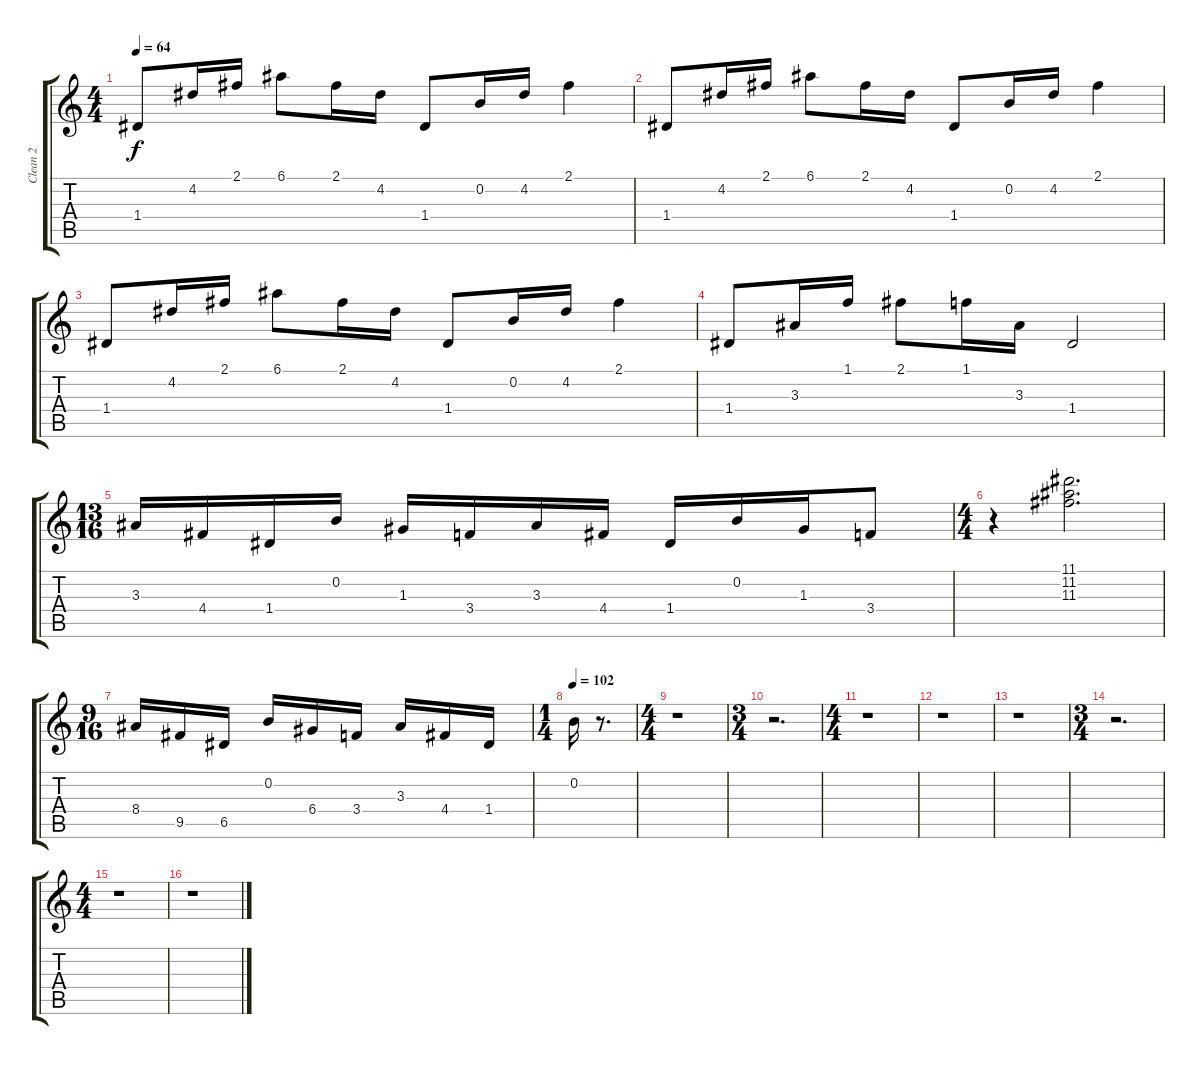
\track ("Clean 2" "Clean 2") {instrument acousticguitarnylon}
\staff {score tabs}
\tuning (E4 B3 G3 D3 A2 E2) {hide}
\ts (4 4)
\tempo 64
\clef g2
\ks c
1.4.8{dy f} 4.2.16 2.1.16 6.1.8 2.1.16 4.2.16 1.4.8 0.2.16 4.2.16 2.1.4 |
1.4.8 4.2.16 2.1.16 6.1.8 2.1.16 4.2.16 1.4.8 0.2.16 4.2.16 2.1.4 |
1.4.8 4.2.16 2.1.16 6.1.8 2.1.16 4.2.16 1.4.8 0.2.16 4.2.16 2.1.4 |
1.4.8 3.3.16 1.1.16 2.1.8 1.1.16 3.3.16 1.4.2 |
\ts (13 16)
3.3.16 4.4.16 1.4.16 0.2.16 1.3.16 3.4.16 3.3.16 4.4.16 1.4.16 0.2.16 1.3.16 3.4.8 |
\ts (4 4)
r.4 (11.1 11.2 11.3).2{d} |
\ts (9 16)
8.4.16 9.5.16 6.5.16 0.2.16 6.4.16 3.4.16 3.3.16 4.4.16 1.4.16 |
\ts (1 4)
\tempo 102
0.2.16 r.8{d} |
\ts (4 4)
r.1 |
\ts (3 4)
r.2{d} |
\ts (4 4)
r.1 |
r.1 |
r.1 |
\ts (3 4)
r.2{d} |
\ts (4 4)
r.1 |
r.1
